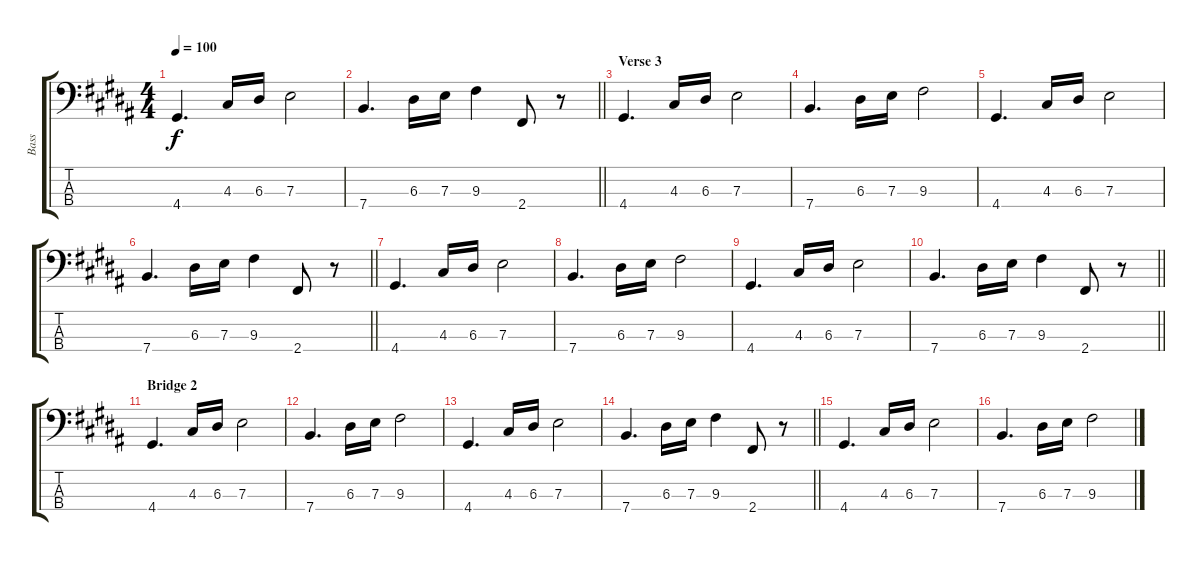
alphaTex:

\track ("Bass" "Bass") {instrument electricbassfinger}
\staff {score tabs}
\tuning (G2 D2 A1 E1) {hide}
\ts (4 4)
\tempo 100
\clef f4
\ks b
4.4.4{d dy f} 4.3.16 6.3.16 7.3.2 |
\barLineRight lightlight
7.4.4{d} 6.3.16 7.3.16 9.3.4 2.4.8 r.8 |
\section ("" "Verse 3")
4.4.4{d} 4.3.16 6.3.16 7.3.2 |
7.4.4{d} 6.3.16 7.3.16 9.3.2 |
4.4.4{d} 4.3.16 6.3.16 7.3.2 |
\barLineRight lightlight
7.4.4{d} 6.3.16 7.3.16 9.3.4 2.4.8 r.8 |
4.4.4{d} 4.3.16 6.3.16 7.3.2 |
7.4.4{d} 6.3.16 7.3.16 9.3.2 |
4.4.4{d} 4.3.16 6.3.16 7.3.2 |
\barLineRight lightlight
7.4.4{d} 6.3.16 7.3.16 9.3.4 2.4.8 r.8 |
\section ("" "Bridge 2")
4.4.4{d} 4.3.16 6.3.16 7.3.2 |
7.4.4{d} 6.3.16 7.3.16 9.3.2 |
4.4.4{d} 4.3.16 6.3.16 7.3.2 |
\barLineRight lightlight
7.4.4{d} 6.3.16 7.3.16 9.3.4 2.4.8 r.8 |
4.4.4{d} 4.3.16 6.3.16 7.3.2 |
7.4.4{d} 6.3.16 7.3.16 9.3.2
